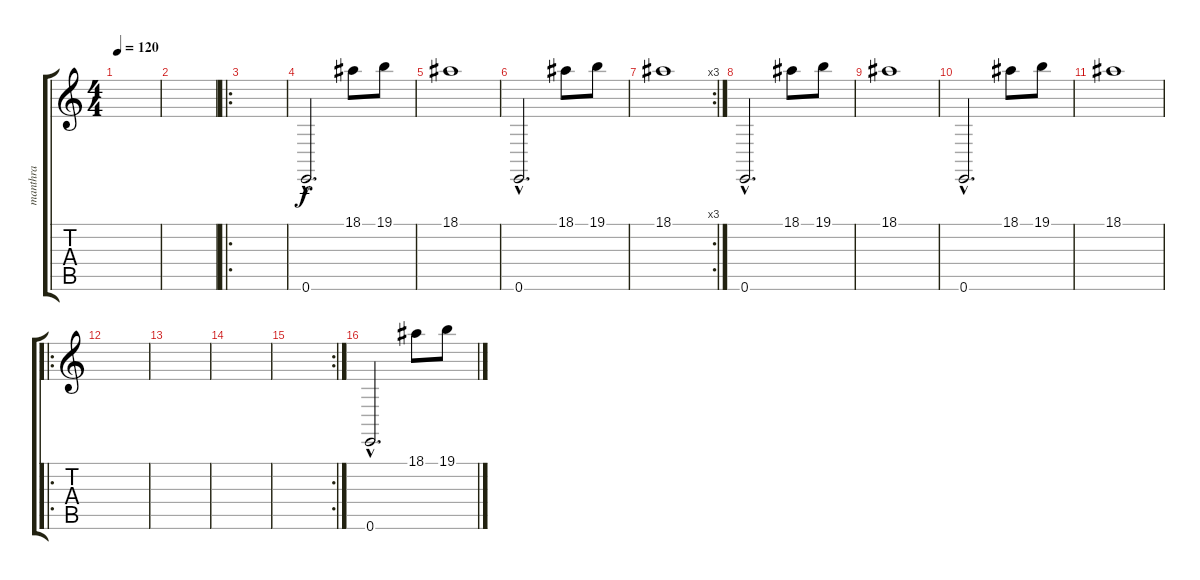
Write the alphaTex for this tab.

\track ("manthra" "manthra") {instrument acousticgrandpiano}
\staff {score tabs}
\tuning (E4 B3 G3 D3 A2 E2) {hide}
\ts (4 4)
\tempo 120
\clef g2
\ks c
|
|
\ro
|
0.6{hac}.2{d} 18.1.8 19.1.8 |
18.1.1 |
0.6{hac}.2{d} 18.1.8 19.1.8 |
\rc 3
18.1.1 |
0.6{hac}.2{d} 18.1.8 19.1.8 |
18.1.1 |
0.6{hac}.2{d} 18.1.8 19.1.8 |
18.1.1 |
\ro
|
|
|
\rc 2
|
0.6{hac}.2{d} 18.1.8 19.1.8
